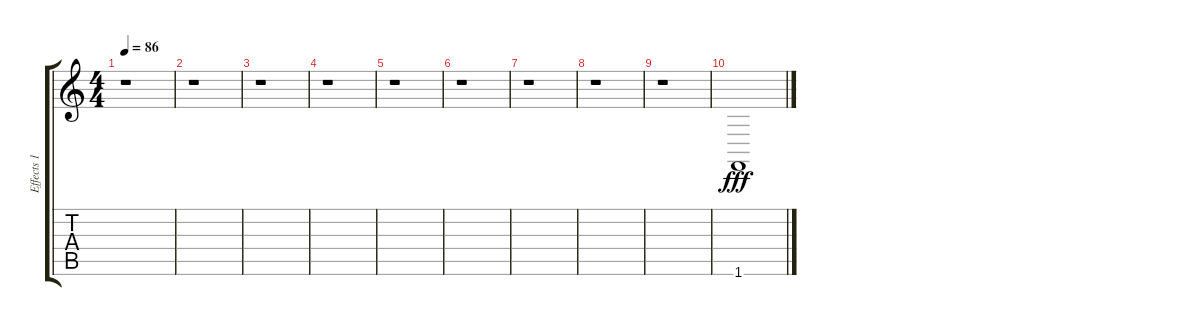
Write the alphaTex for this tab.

\track ("Effects 1" "Effects 1") {instrument lead1square}
\staff {score tabs}
\tuning (E4 B3 G3 D3 A2 E2) {hide}
\ts (4 4)
\tempo 86
\clef g2
\ks c
r.1{dy fff} |
r.1 |
r.1 |
r.1 |
r.1 |
r.1 |
r.1 |
r.1 |
r.1 |
1.6.1{volume 11}
